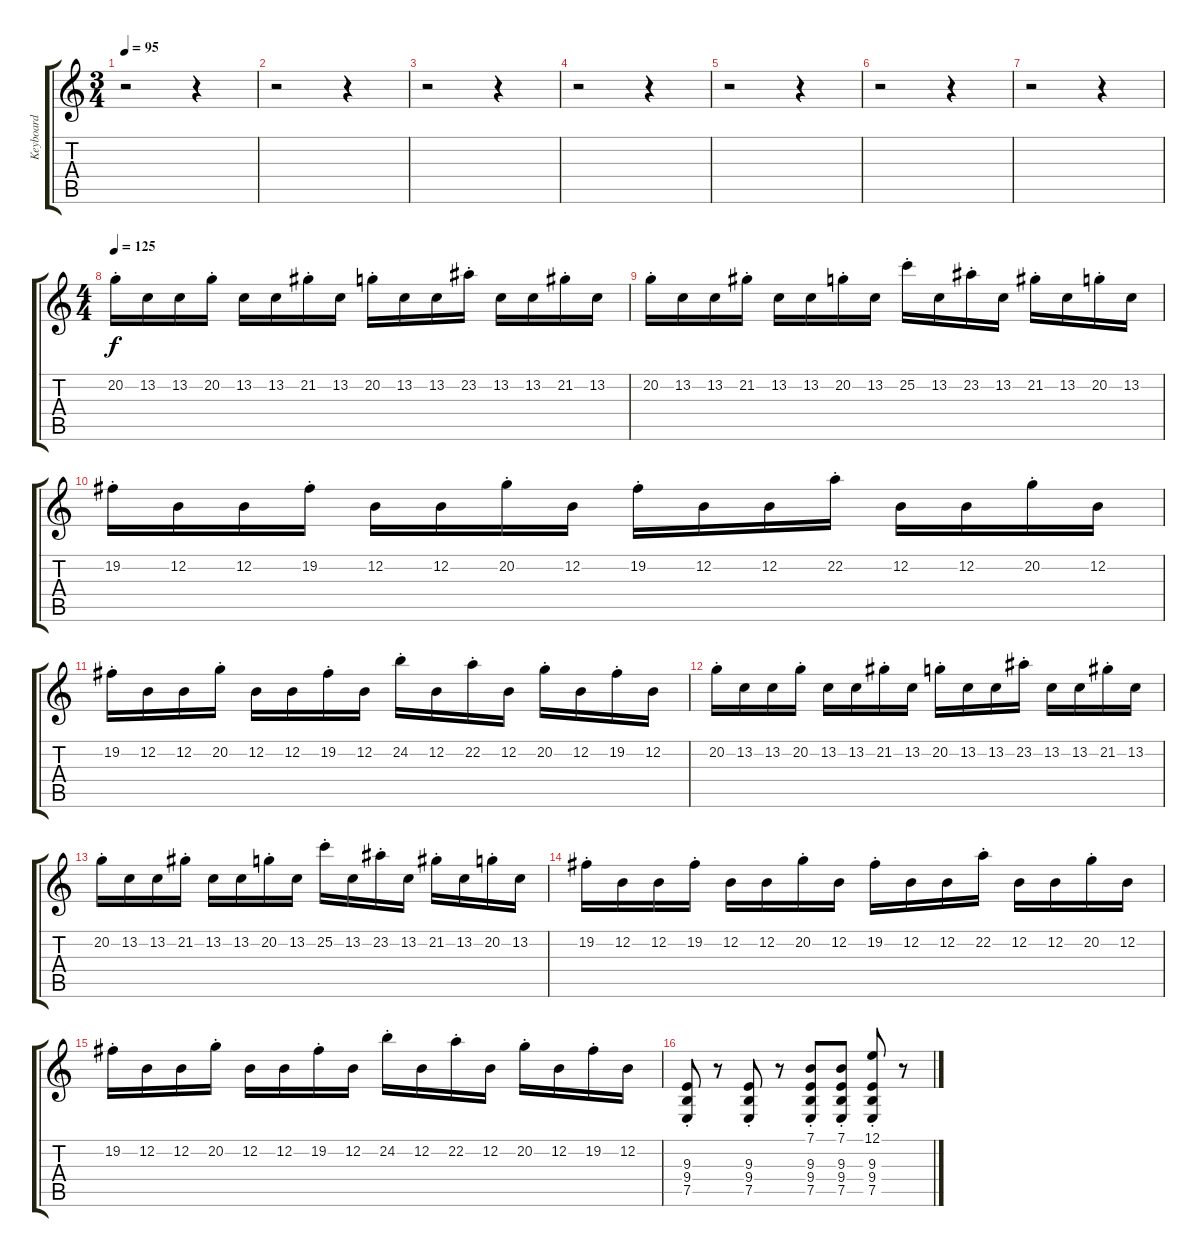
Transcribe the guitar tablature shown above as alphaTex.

\track ("Keyboard" "Keyboard") {instrument stringensemble1}
\staff {score tabs}
\tuning (E4 B3 G3 D3 A2 E2) {hide}
\ts (3 4)
\tempo 95
\clef g2
\ks c
r.2{dy mf} r.4 |
r.2 r.4 |
r.2 r.4 |
r.2 r.4 |
r.2 r.4 |
r.2 r.4 |
r.2 r.4 |
\ts (4 4)
\tempo 125
20.2{st}.16{dy f} 13.2.16 13.2.16 20.2{st}.16 13.2.16 13.2.16 21.2{st}.16 13.2.16 20.2{st}.16 13.2.16 13.2.16 23.2{st}.16 13.2.16 13.2.16 21.2{st}.16 13.2.16 |
20.2{st}.16 13.2.16 13.2.16 21.2{st}.16 13.2.16 13.2.16 20.2{st}.16 13.2.16 25.2{st}.16 13.2.16 23.2{st}.16 13.2.16 21.2{st}.16 13.2.16 20.2{st}.16 13.2.16 |
19.2{st}.16 12.2.16 12.2.16 19.2{st}.16 12.2.16 12.2.16 20.2{st}.16 12.2.16 19.2{st}.16 12.2.16 12.2.16 22.2{st}.16 12.2.16 12.2.16 20.2{st}.16 12.2.16 |
19.2{st}.16 12.2.16 12.2.16 20.2{st}.16 12.2.16 12.2.16 19.2{st}.16 12.2.16 24.2{st}.16 12.2.16 22.2{st}.16 12.2.16 20.2{st}.16 12.2.16 19.2{st}.16 12.2.16 |
20.2{st}.16 13.2.16 13.2.16 20.2{st}.16 13.2.16 13.2.16 21.2{st}.16 13.2.16 20.2{st}.16 13.2.16 13.2.16 23.2{st}.16 13.2.16 13.2.16 21.2{st}.16 13.2.16 |
20.2{st}.16 13.2.16 13.2.16 21.2{st}.16 13.2.16 13.2.16 20.2{st}.16 13.2.16 25.2{st}.16 13.2.16 23.2{st}.16 13.2.16 21.2{st}.16 13.2.16 20.2{st}.16 13.2.16 |
19.2{st}.16 12.2.16 12.2.16 19.2{st}.16 12.2.16 12.2.16 20.2{st}.16 12.2.16 19.2{st}.16 12.2.16 12.2.16 22.2{st}.16 12.2.16 12.2.16 20.2{st}.16 12.2.16 |
19.2{st}.16 12.2.16 12.2.16 20.2{st}.16 12.2.16 12.2.16 19.2{st}.16 12.2.16 24.2{st}.16 12.2.16 22.2{st}.16 12.2.16 20.2{st}.16 12.2.16 19.2{st}.16 12.2.16 |
(9.3{st} 9.4{st} 7.5{st}).8 r.8 (9.3{st} 9.4{st} 7.5{st}).8 r.8 (7.1{st} 9.3{st} 9.4{st} 7.5{st}).8 (7.1{st} 9.3{st} 9.4{st} 7.5{st}).8 (12.1{st} 9.3{st} 9.4{st} 7.5{st}).8 r.8
